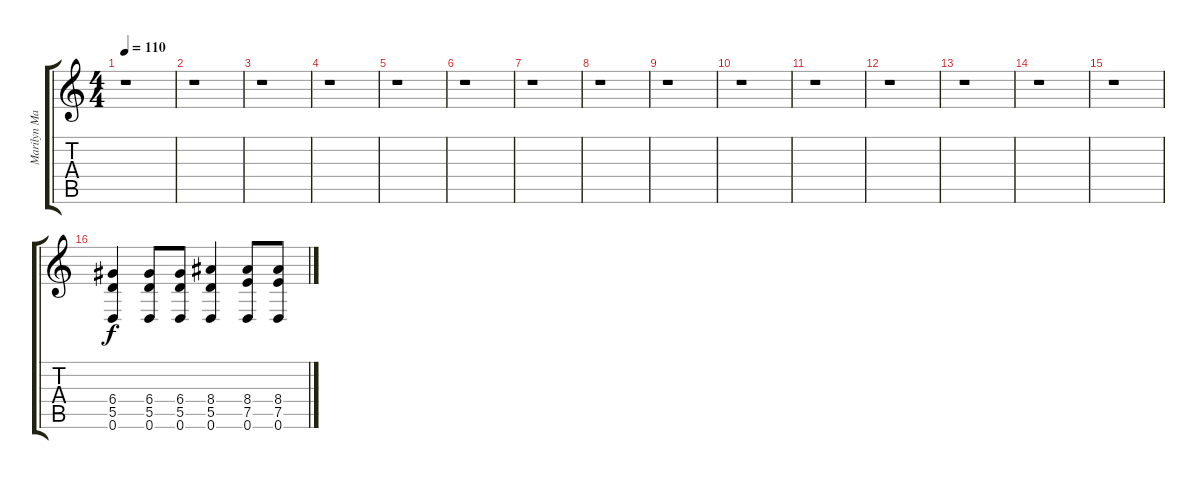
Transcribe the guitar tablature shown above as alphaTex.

\track ("Marilyn Manson" "Marilyn Ma") {instrument acousticguitarsteel}
\staff {score tabs}
\tuning (E4 B3 G3 D3 A2 D2) {hide}
\ts (4 4)
\tempo 110
\clef g2
\ks c
r.1{dy f} |
r.1 |
r.1 |
r.1 |
r.1 |
r.1 |
r.1 |
r.1 |
r.1 |
r.1 |
r.1 |
r.1 |
r.1 |
r.1 |
r.1 |
(6.4 5.5 0.6).4 (6.4 5.5 0.6).8 (6.4 5.5 0.6).8 (8.4 5.5 0.6).4 (8.4 7.5 0.6).8 (8.4 7.5 0.6).8
